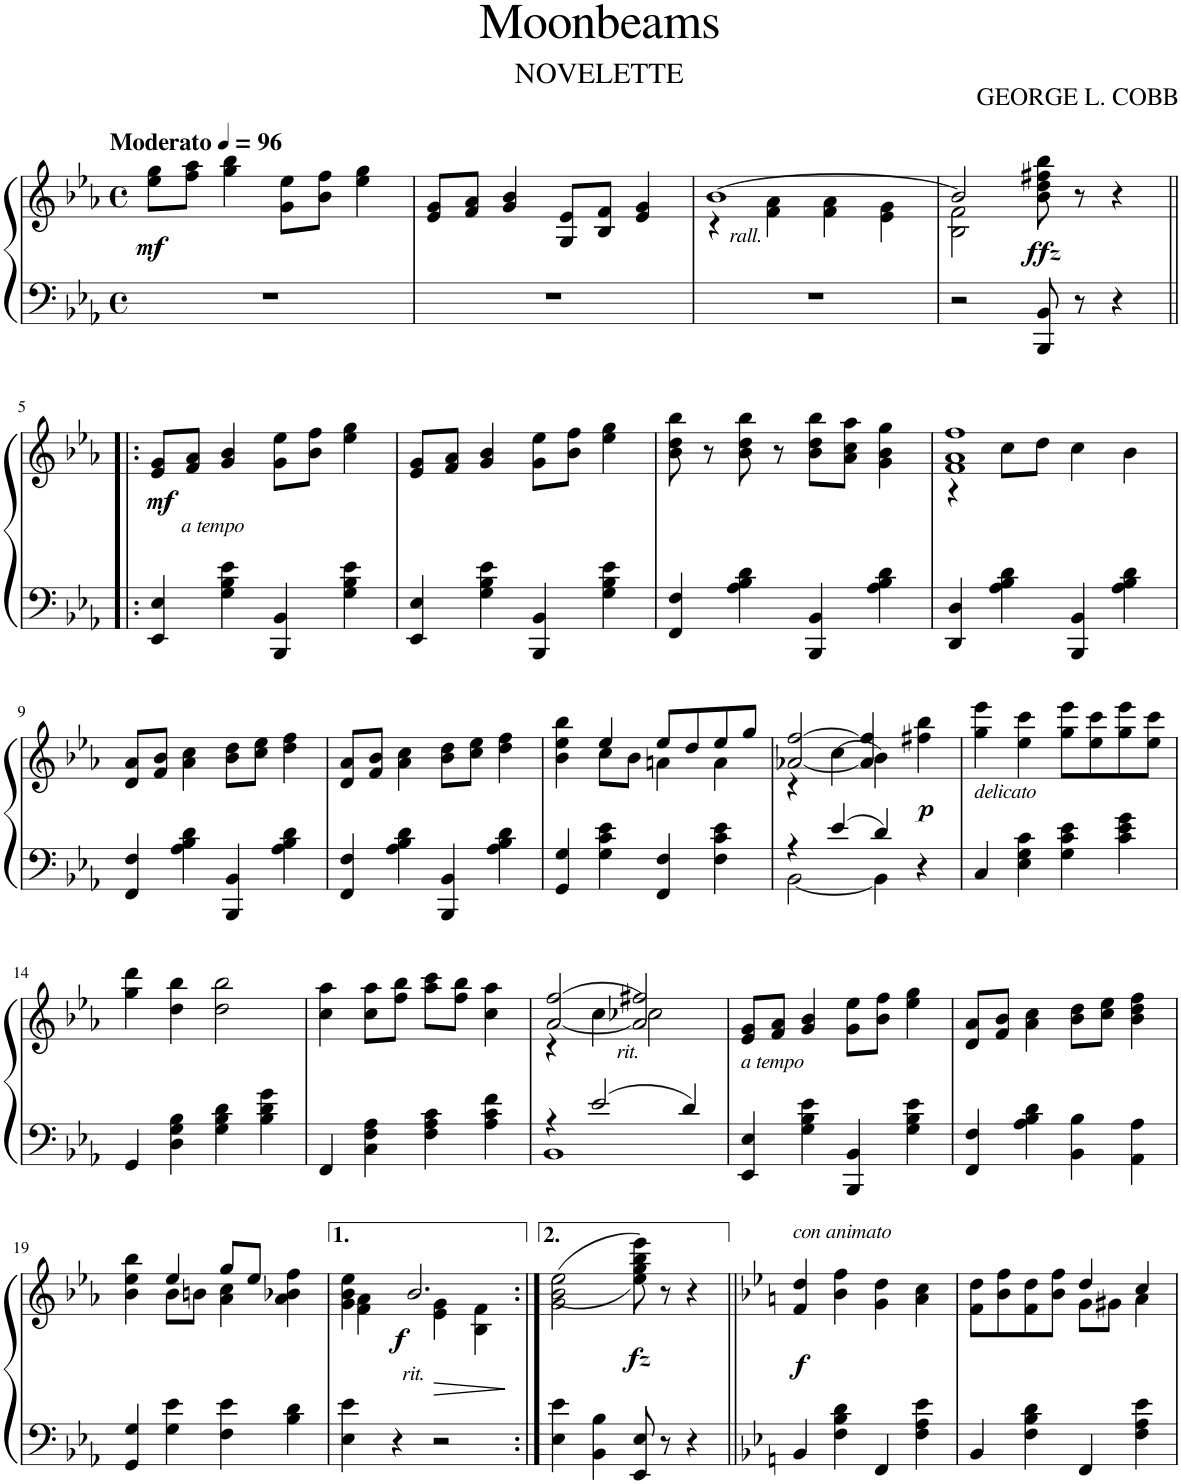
**kern	**kern	**dynam
*part1	*part1	*part1
*staff2	*staff1	*staff1/2
*I"Piano	*	*
*I'Pno.	*	*
*clefF4	*clefG2	*
*k[b-e-a-]	*k[b-e-a-]	*
*M4/4	*M4/4	*
*met(c)	*met(c)	*
*MM96	*MM96	*
=1	=1	=1
!	!LO:TX:a:B:t=Moderato	!
!	!	!LO:DY:b
1r	8ee-\ 8gg\L	mf
.	8ff\ 8aa-\J	.
.	4gg\ 4bb-\	.
.	8g\ 8ee-\L	.
.	8b-\ 8ff\J	.
.	4ee-\ 4gg\	.
=2	=2	=2
1r	8e-/ 8g/L	.
.	8f/ 8a-/J	.
.	4g/ 4b-/	.
.	8G/ 8e-/L	.
.	8B-/ 8f/J	.
.	4e-/ 4g/	.
=3	=3	=3
*	*^	*
!LO:TX:a:i:t=rall.	!	!	!
1r	[1b-	4r	.
.	.	4f\ 4a-\	.
.	.	4f\ 4a-\	.
.	.	4e-\ 4g\	.
=4	=4	=4	=4
2r	2b-/]	2B-\ 2f\	.
!	!	!	!LO:DY:b
8BBB-/ 8BB-/	8b-\ 8dd\ 8ff#X\ 8bb-\	2ryy	other-dynamics
8r	8r	.	.
4r	4r	.	.
*	*v	*v	*
!!LO:LB:g=z
=5!|:	=5!|:	=5!|:
!LO:TX:a:i:t=a tempo	!	!
!	!	!LO:DY:b
4EE-/ 4E-/	8e-/ 8g/L	mf
.	8f/ 8a-/J	.
4G\ 4B-\ 4e-\	4g/ 4b-/	.
4BBB-/ 4BB-/	8g\ 8ee-\L	.
.	8b-\ 8ff\J	.
4G\ 4B-\ 4e-\	4ee-\ 4gg\	.
=6	=6	=6
4EE-/ 4E-/	8e-/ 8g/L	.
.	8f/ 8a-/J	.
4G\ 4B-\ 4e-\	4g/ 4b-/	.
4BBB-/ 4BB-/	8g\ 8ee-\L	.
.	8b-\ 8ff\J	.
4G\ 4B-\ 4e-\	4ee-\ 4gg\	.
=7	=7	=7
4FF/ 4F/	8b-\ 8dd\ 8bb-\	.
.	8r	.
4A-\ 4B-\ 4d\	8b-\ 8dd\ 8bb-\	.
.	8r	.
4BBB-/ 4BB-/	8b-\ 8dd\ 8bb-\L	.
.	8a-\ 8cc\ 8aa-\J	.
4A-\ 4B-\ 4d\	4g\ 4b-\ 4gg\	.
=8	=8	=8
*	*^	*
4DD/ 4D/	1f 1a- 1ff	4r	.
4A-\ 4B-\ 4d\	.	8cc\L	.
.	.	8dd\J	.
4BBB-/ 4BB-/	.	4cc\	.
4A-\ 4B-\ 4d\	.	4b-\	.
*	*v	*v	*
!!LO:LB:g=z
=9	=9	=9
4FF/ 4F/	8d/ 8a-/L	.
.	8f/ 8b-/J	.
4A-\ 4B-\ 4d\	4a-\ 4cc\	.
4BBB-/ 4BB-/	8b-\ 8dd\L	.
.	8cc\ 8ee-\J	.
4A-\ 4B-\ 4d\	4dd\ 4ff\	.
=10	=10	=10
4FF/ 4F/	8d/ 8a-/L	.
.	8f/ 8b-/J	.
4A-\ 4B-\ 4d\	4a-\ 4cc\	.
4BBB-/ 4BB-/	8b-\ 8dd\L	.
.	8cc\ 8ee-\J	.
4A-\ 4B-\ 4d\	4dd\ 4ff\	.
=11	=11	=11
*	*^	*
4GG/ 4G/	4b-\ 4ee-\ 4bb-\	4ryy	.
4G\ 4c\ 4e-\	4ee-/	8cc\L	.
.	.	8b-\J	.
4FF/ 4F/	8ee-/L	4an\	.
.	8dd/	.	.
4F\ 4c\ 4e-\	8ee-/	4a\	.
.	8gg/J	.	.
=12	=12	=12	=12
*^	*	*	*
4r	[2BB-\	[<2a-X/ [2ff/	4r	.
4e-/	.	.	(>4cc\	.
4d/	4BB-\]	4a-/] 4ff/]	4b-\)	.
!	!	!	!	!LO:DY:b
4r	4ryy	4ff#X\ 4bb-\	4ryy	p
=13	=13	=13	=13	=13
!LO:TX:a:i:t=delicato	!	!	!	!
*v	*v	*	*	*
*	*v	*v	*
4C/	4gg\ 4eee-\	.
4E-\ 4G\ 4c\	4ee-\ 4ccc\	.
4G\ 4c\ 4e-\	8gg\ 8eee-\L	.
.	8ee-\ 8ccc\	.
4c\ 4e-\ 4g\	8gg\ 8eee-\	.
.	8ee-\ 8ccc\J	.
!!LO:LB:g=z
=14	=14	=14
4GG/	4gg\ 4ddd\	.
4D\ 4G\ 4B-\	4dd\ 4bb-\	.
4G\ 4B-\ 4d\	2dd\ 2bb-\	.
4B-\ 4d\ 4g\	.	.
=15	=15	=15
4FF/	4cc\ 4aa-\	.
4C\ 4F\ 4A-\	8cc\ 8aa-\L	.
.	8ff\ 8bb-\J	.
4F\ 4A-\ 4c\	8aa-\ 8ccc\L	.
.	8ff\ 8bb-\J	.
4A-\ 4c\ 4f\	4cc\ 4aa-\	.
=16	=16	=16
*^	*^	*
4r	1BB-	([<2a-/ 2ff/	4r	.
!LO:TX:a:i:t=rit.	!	!	!	!
2e-/	.	.	4cc\	.
.	.	2a-/] 2ff#X/)	2cc-X\	.
4d/	.	.	.	.
*v	*v	*	*	*
*	*v	*v	*
=17	=17	=17
!LO:TX:a:i:t=a tempo	!	!
4EE-/ 4E-/	8e-/ 8g/L	.
.	8f/ 8a-/J	.
4G\ 4B-\ 4e-\	4g/ 4b-/	.
4BBB-/ 4BB-/	8g\ 8ee-\L	.
.	8b-\ 8ff\J	.
4G\ 4B-\ 4e-\	4ee-\ 4gg\	.
=18	=18	=18
4FF/ 4F/	8d/ 8a-/L	.
.	8f/ 8b-/J	.
4A-\ 4B-\ 4d\	4a-\ 4cc\	.
4BB-\ 4B-\	8b-\ 8dd\L	.
.	8cc\ 8ee-\J	.
4AA-\ 4A-\	4b-\ 4dd\ 4ff\	.
!!LO:LB:g=z
=19	=19	=19
*	*^	*
4GG/ 4G/	4b-\ 4ee-\ 4bb-\	4ryy	.
4G\ 4e-\	4ee-/	8b-\L	.
.	.	8bn\J	.
4F\ 4e-\	8gg/L	4a-\ 4cc\	.
.	8ee-/J	.	.
4B-\ 4d\	4a-\ 4b-X\ 4ff\	4ryy	.
=20	=20	=20	=20
4E-\ 4e-\	4g\ 4b-\ 4ee-\	4ryy	.
!LO:TX:a:i:t=rit.	!	!	!
!	!	!	!LO:DY:b
4r	2.b-/	4f\ 4a-\	f
2r	.	4e-\ 4g\	.
.	.	4B-\ 4f\	.
*	*v	*v	*
=21:|!	=21:|!	=21:|!
4E-\ 4e-\	(<(2g\ 2b-\ 2ee-\	.
4BB-\ 4B-\	.	.
!	!	!LO:DY:b
8EE-/ 8E-/	8ee-\ 8gg\ 8bb-\ 8eee-\))	fz
8r	8r	.
4r	4r	.
=22||	=22||	=22||
*k[b-e-]	*k[b-e-]	*
!	!LO:TX:a:i:t=con animato	!
!	!	!LO:DY:b
4BB-/	4f/ 4dd/	f
4F\ 4B-\ 4d\	4b-\ 4ff\	.
4FF/	4g\ 4dd\	.
4F\ 4A\ 4e-\	4a\ 4cc\	.
=23	=23	=23
*	*^	*
4BB-/	8f\ 8dd\L	2ryy	.
.	8b-\ 8ff\	.	.
4F\ 4B-\ 4d\	8f\ 8dd\	.	.
.	8b-\ 8ff\J	.	.
4FF/	4dd/	8g\L	.
.	.	8g#X\J	.
4F\ 4A\ 4e-\	4cc/	4a\	.
*	*v	*v	*
=	=	=
*-	*-	*-
